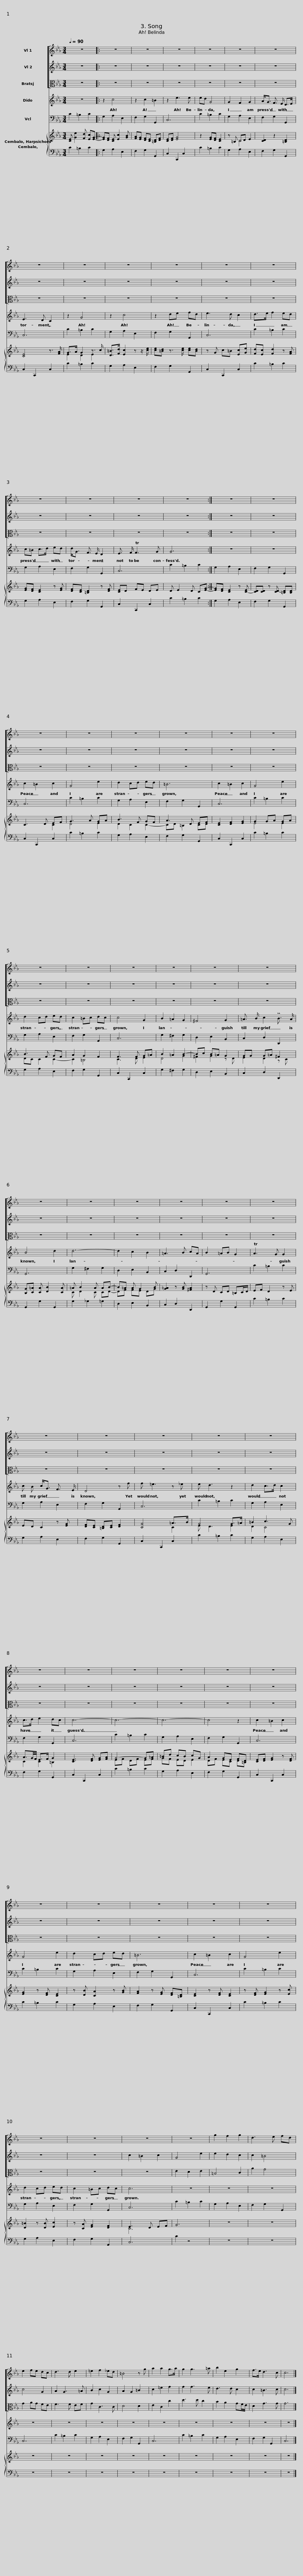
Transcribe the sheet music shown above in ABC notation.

X:1
%%score [ 1 2 3 ] 4 5 { ( 6 7 ) 8 }
L:1/8
Q:1/4=90
M:3/4
I:linebreak $
K:Eb
V:1 treble
V:2 treble
V:3 alto
V:4 treble
V:5 bass
V:6 treble
V:7 treble
V:8 bass
V:1
 z6 |: z6 | z6 | z6 | z6 |$ %5
 z6 | z6 | z6 | z6 | z6 |$ %10
 z6 | z6 | z6 | z6 | z6 |$ %15
 z6 | z6 :| z6 | z6 | z6 |$ %20
 z6 | z6 | z6 | z6 | z6 | %25
 z6 |$ z6 | z6 | z6 | z6 | %30
 z6 | z6 |$ z6 | z6 | z6 | %35
 z6 | z6 |$ z6 | z6 | z6 | %40
 z6 | z6 |$ z6 | z6 | z6 | %45
 z6 | z6 | z6 |$ z6 | z6 | %50
 z6 | z6 | z6 | z6 |$ z6 | %55
 z6 | z6 | g2 f2 g2 | d3 e fd | e2 fe dc | %60
 d3 d e2 |$ =e2 f2 _ed | =B4 z g | a2 a2 g>a | g2 g3 =a | %65
 b2 e2 g2 | f>e d3 c | c6 |] %68
V:2
 z6 |: z6 | z6 | z6 | z6 |$ %5
 z6 | z6 | z6 | z6 | z6 |$ %10
 z6 | z6 | z6 | z6 | z6 |$ %15
 z6 | z6 :| z6 | z6 | z6 |$ %20
 z6 | z6 | z6 | z6 | z6 | %25
 z6 |$ z6 | z6 | z6 | z6 | %30
 z6 | z6 |$ z6 | z6 | z6 | %35
 z6 | z6 |$ z6 | z6 | z6 | %40
 z6 | z6 |$ z6 | z6 | z6 | %45
 z6 | z6 | z6 |$ z6 | z6 | %50
 z6 | z6 | z6 | z6 |$ z6 | %55
 c2 =B2 c2 | G4 e2 | e2 d2 c2 | c2 =B4 | c4 G2 | %60
 A2 G3 =A |$ B2 c2 G2 | A2 G2 =B2 | c2 =e2 f2 | f2 f3 e | %65
 d3 d c2 | c2 =B3 c | c6 |] %68
V:3
 z6 |: z6 | z6 | z6 | z6 |$ %5
 z6 | z6 | z6 | z6 | z6 |$ %10
 z6 | z6 | z6 | z6 | z6 |$ %15
 z6 | z6 :| z6 | z6 | z6 |$ %20
 z6 | z6 | z6 | z6 | z6 | %25
 z6 |$ z6 | z6 | z6 | z6 | %30
 z6 | z6 |$ z6 | z6 | z6 | %35
 z6 | z6 |$ z6 | z6 | z6 | %40
 z6 | z6 |$ z6 | z6 | z6 | %45
 z6 | z6 | z6 |$ z6 | z6 | %50
 z6 | z6 | z6 | z6 |$ z6 | %55
 z6 | E2 D2 E2 | =B,4 C2 | A2 G4 | G2 AG FE | %60
 F3 F EF |$ G2 C3 C | D4 D2 | E2 C2 c2 | d3 d c2 | %65
 B2 A2 GF/E/ | D2 G3 G | G6 |] %68
V:4
 z6 |: z2 c4 | z2 c2 =B2 | z2 e3 e | ed G4 |$ %5
 G2 F2 G2 | A<G F3/2 E/ D>E | E3 D C2 | z2 G4 | z2 c4 |$ %10
 z2 de fd | e3 d c2 | d>e f2 ed | c=B c>d ed | d<G F3/2 E/ D2 |$ %15
 E3/2 F/ TF3 G | G6 :| z6 | z6 | c2 =B2 c2 |$ %20
 G4 e2 | d2 cd ed | =B6 | c2 =B2 c2 | G4 e2 | %25
 d2 cd ed |$ c2 =Bc dc | c4 G2 | B2 =A2 G2 | ^F4 G2 | %30
 =A3/2 B/ c2 PB3/2 A/ | B4 d2 |$ d6- | d2 c2 B2 | =A3 B cA | %35
 B2 =AB G2 | TA3 G G2 |$ c B c<G F3/2 E/ | D4 z f | f =e3 z _e | %40
 e d3 z2 | d2 c>d c2 |$ c>d e2 dc | c6- | c6- | %45
 c6- | c4 z2 | c2 =B2 c2 |$ G4 e2 | d2 cd ed | %50
 =B6 | c2 =B2 c2 | G4 e2 | d2 cd ed |$ c2 =Bc dc | %55
 c6 | z6 | z6 | z6 | z6 | %60
 z6 |$ z6 | z6 | z6 | z6 | %65
 z6 | z6 | z6 |] %68
V:5
 C2 =B,2 C2 |: G,2 A,2 E,2 | F,2 G,2 G,,2 | C,6 | C2 =B,2 C2 |$ %5
 G,2 A,2 E,2 | F,2 G,2 G,,2 | C,6 | C2 =B,2 C2 | G,2 A,2 E,2 |$ %10
 F,2 G,2 G,,2 | C,6 | C2 =B,2 C2 | G,2 A,2 E,2 | F,2 G,2 G,,2 |$ %15
 C,6 | C2 =B,2 C2 :| G,2 A,2 E,2 | F,2 G,2 G,,2 | C,6 |$ %20
 C2 =B,2 C2 | G,2 A,2 E,2 | F,2 G,2 G,,2 | C,6 | C2 =B,2 C2 | %25
 G,2 A,2 E,2 |$ F,2 G,2 G,,2 | C,6 | G,2 ^F,2 G,2 | D,2 E,2 B,,2 | %30
 C,2 D,2 D,,2 | G,,6 |$ G,2 ^F,2 G,2 | D,2 E,2 B,,2 | C,2 D,2 D,,2 | %35
 G,,6 | C2 =B,2 C2 |$ G,2 A,2 E,2 | F,2 G,2 G,,2 | C,6 | %40
 C2 =B,2 C2 | G,2 A,2 E,2 |$ F,2 G,2 G,,2 | C,6 | C2 =B,2 C2 | %45
 G,2 A,2 E,2 | F,2 G,2 G,,2 | C,6 |$ C2 =B,2 C2 | G,2 A,2 E,2 | %50
 F,2 G,2 G,,2 | C,6 | C2 =B,2 C2 | G,2 A,2 E,2 |$ F,2 G,2 G,,2 | %55
 C,6 | C2 =B,2 C2 | G,2 A,2 E,2 | F,2 G,2 G,,2 | C,6 | %60
 C2 =B,2 C2 |$ G,2 A,2 E,2 | F,2 G,2 G,,2 | C,6 | C2 =B,2 C2 | %65
 G,2 A,2 E,2 | F,2 G,2 G,,2 | C,6 |] %68
V:6
 [CE] [Ge]2 [Fd] [Ec][EG]- |: [EG][DF] [CE] [Ec]2 [GB] | [FA][EG] [DF][CE] [=B,D][DF] | [CE][DF] [EG]4 | z2 [EG][DF] [CE]2 |$ %5
 z =B, CD E2 | [CD]2 z2 [=B,D]2 | [CE]4 z3/2 [FA]/ | G>A G2 z3/2 c/ | [D=B]>[Fd] [Ec]2 z z/ [ce]/ |$ %10
 [ce][=Bd] z3/2 [ce]/ [ce][Bd] | z G c=B [Ec][Ge] | [Fd][Ec] [Fd]2 z [FA] | [EG][DF] [CE]2 z [EG] | [DF][CE] [=B,D]2 z [DF] |$ %15
 [CE]D FE DE | D E2 D C[EG]- :| [EG][DF] [CE]2 z [C-E] | [CD][CD] z [CD-] [=B,D][B,D] | C3 D EF |$ %20
 G3 A GA | B3 F GF | A3 D EF | [CE]2 [DF]2 [EG]2 | G2 GA GA | %25
 B3 F GF |$ A2 G2 F2 | F3 F G=A | B2 =A2 B2- | Bc B=A G2 | %30
 GG G=A ^F2 | [B,G][C=A] [CA] [DB]2 [CA] |$ =A B2 A AB- | B=A A G2 B | [G=A]2 z [GB] [^FA]2 | %35
 z D CD =B,C/D/ | EF D2 z E |$ ED C2 z [EG] | [DF][CE] [=B,D][CE] [DF]2 | [CG]4 =A>B | %40
 G4 G>=A | =B2 c3 G |$ A3/2G/4F/4 E>F G2 | [CE]3 [DF] [EG][FA] | G4- G=A | %45
 =Bd cB cG | A2 GE FD | [CE][DF] [EG]2 z [DF] |$ [EG]2 z [DF] [CE]2 | z [DB] [CA]2 z [GB] | %50
 [FA]2 z [EG] [DF][=B,D] | [CE]2 z [DF] [CE]2 | z [DF] [EG]2 z [Ec] | [D=B]2 z [DB] [Ec]2 |$ z [CA] [EG]2 [DF]2 | %55
 E3 D EF | G6 | z6 | z6 | z6 | %60
 z6 |$ z6 | z6 | z6 | z6 | %65
 z6 | z6 | z6 |] %68
V:7
 x6 |: x6 | x6 | x6 | x6 |$ %5
 x2 C4 | x6 | x6 | E2 D2 E2 | x6 |$ %10
 x6 | x6 | x6 | x6 | x6 |$ %15
 x6 | x6 :| x6 | x6 | x4 C2 |$ %20
 D4 E2 | D2 C2 C2- | CD =B,2 CD | x6 | E4 E2 | %25
 DC C2 C2- |$ C2 =B,4 | C3 D E2 | D4 G2 | ^F2 G2 z D | %30
 E2 D2 z C | x6 |$ C D2 C CD- | DF FE DG | x6 | %35
 x6 | x6 |$ x6 | x6 | x4 C2 | %40
 E D3 E2 | D2 C4 |$ C2 C2 =B,2 | x6 | EF DF EF | %45
 GF ED E2 | DF EC D=B, | x6 |$ x6 | x6 | %50
 x6 | x6 | x6 | x6 |$ x6 | %55
 C6 | x6 | x6 | x6 | x6 | %60
 x6 |$ x6 | x6 | x6 | x6 | %65
 x6 | x6 | x6 |] %68
V:8
 C2 =B,2 C2 |: G,2 A,2 E,2 | F,2 G,2 G,,2 | C,2 C,,2 C,2 | C2 =B,2 C2 |$ %5
 G,2 A,2 E,2 | F,2 G,2 G,,2 | C,2 C,,2 C,2 | C2 =B,2 C2 | G,2 A,2 E,2 |$ %10
 F,2 G,2 G,,2 | C,2 C,,2 C,2 | C2 =B,2 C2 | G,2 A,2 E,2 | F,2 G,2 G,,2 |$ %15
 C,2 C,,2 C,2 | C2 =B,2 C2 :| G,2 A,2 E,2 | F,2 G,2 G,,2 | C,2 C,,2 C,2 |$ %20
 C2 =B,2 C2 | G,2 A,2 E,2 | F,2 G,2 G,,2 | C,2 C,,2 C,2 | C2 =B,2 C2 | %25
 G,2 A,2 E,2 |$ F,2 G,2 G,,2 | C,2 C,,2 C,2 | G,2 ^F,2 G,2 | D,2 E,2 B,,2 | %30
 C,2 D,2 D,,2 | G,,2 G,2 G,,2 |$ G,2 _G,2 =G,2 | D,2 E,2 B,,2 | C,2 D,2 D,,2 | %35
 G,,2 G,2 G,,2 | C2 =B,2 C2 |$ G,2 A,2 E,2 | F,2 G,2 G,,2 | C,2 C,,2 C,2 | %40
 C2 =B,2 C2 | G,2 A,2 E,2 |$ F,2 G,2 G,,2 | C,2 C,,2 C,2 | C2 =B,2 C2 | %45
 G,2 A,2 E,2 | F,2 G,2 G,,2 | C,2 C,,2 C,2 |$ C2 =B,2 C2 | G,2 A,2 E,2 | %50
 F,2 G,2 G,,2 | C,2 C,,2 C,2 | C2 =B,2 C2 | G,2 A,2 E,2 |$ F,2 G,2 G,,2 | %55
 C,6 | C2 z4 | z6 | z6 | z6 | %60
 z6 |$ z6 | z6 | z6 | z6 | %65
 z6 | z6 | z6 |] %68
